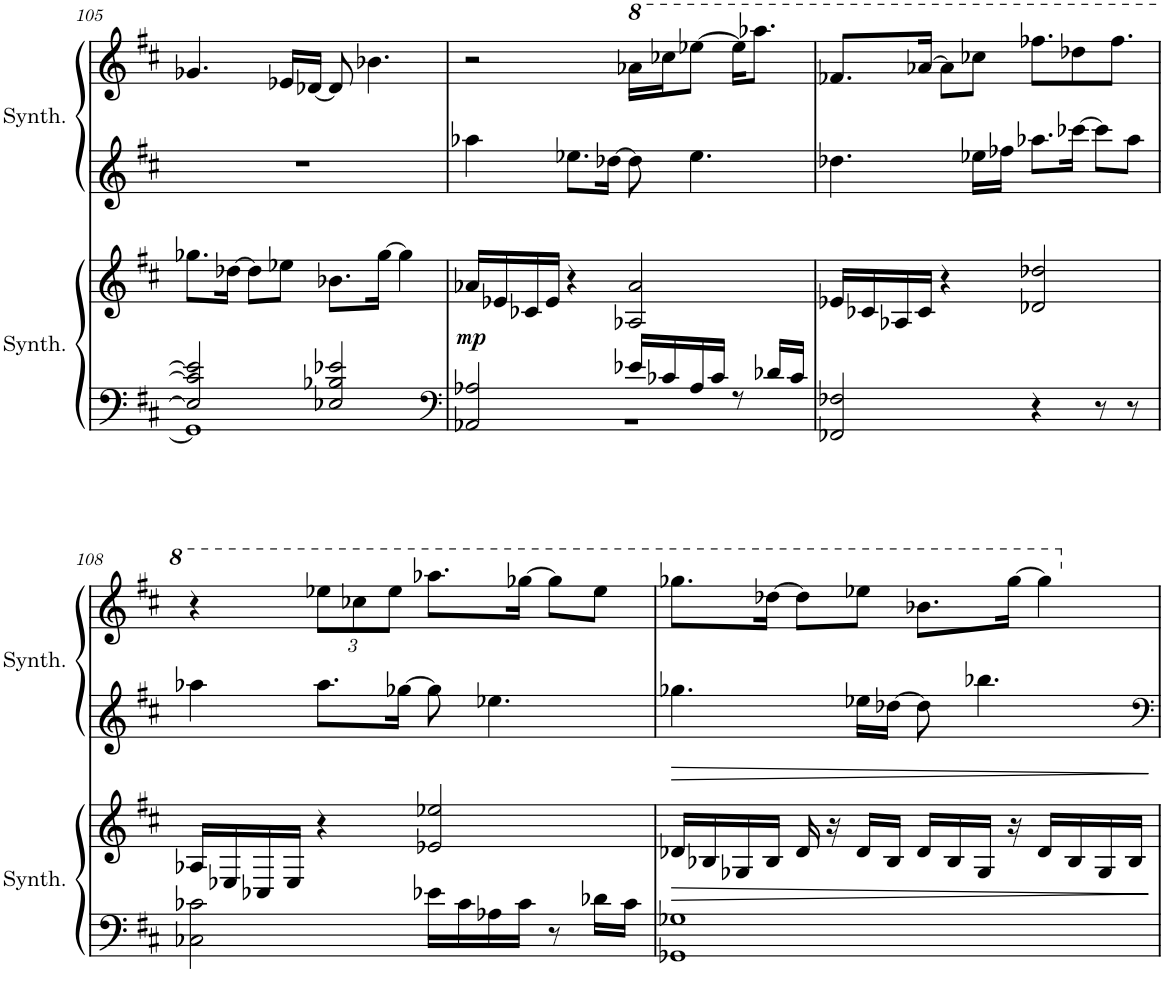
**kern	**kern	**dynam	**kern	**kern
*part2	*part2	*part2	*part1	*part1
*staff4	*staff3	*staff3/4	*staff2	*staff1
*I"Square Synthesizer	*	*	*I"Square Synthesizer	*
*I'Synth.	*	*	*I'Synth.	*
!!LO:PB:g=z
*clefF4	*clefG2	*	*clefG2	*clefG2
*k[f#c#]	*k[f#c#]	*	*k[f#c#]	*k[f#c#]
*M4/4	*M4/4	*	*M4/4	*M4/4
=105	=105	=105	=105	=105
*^	*	*	*	*
2E-/] 2c-/] 2e-/]	1GG-]	8.gg-X\L	.	1r	4.g-X/
.	.	[16dd-X\Jk	.	.	.
.	.	8dd-\L]	.	.	.
.	.	8ee-X\J	.	.	16e-X/LL
.	.	.	.	.	[16d-X/JJ
2E-X/ 2B-X/ 2e-X/	.	8.b-X\L	.	.	8d-/]
.	.	.	.	.	4.b-X\
.	.	[16gg-\Jk	.	.	.
.	.	4gg-\]	.	.	.
=106	=106	=106	=106	=106	=106
*clefF4	*	*	*	*	*
!	!	!	!LO:DY:b	!	!
2AA-X/ 2A-X/	1r	16a-X/LL	mp	4aa-X\	2r
.	.	16e-X/	.	.	.
.	.	16c-X/	.	.	.
.	.	16e-/JJ	.	.	.
.	.	4r	.	8.ee-X\L	.
.	.	.	.	[16dd-X\Jk	.
*	*	*	*	*	*8va
16e-X/LL	.	2A-X/ 2a-/	.	8dd-\]	16aa-X\LL
16c-X/	.	.	.	.	16ccc-X\J
16A-/	.	.	.	4.ee-\	[8eee-X\J
16c-/JJ	.	.	.	.	.
8r	.	.	.	.	16eee-\KL]
.	.	.	.	.	8.aaa-X\J
16d-X/LL	.	.	.	.	.
16c-/JJ	.	.	.	.	.
*v	*v	*	*	*	*
=107	=107	=107	=107	=107
2FF-X/ 2F-X/	16e-X/LL	.	4.dd-X\	8.ff-X/L
.	16c-X/	.	.	.
.	16A-X/	.	.	.
.	16c-/JJ	.	.	[16aa-X/Jk
.	4r	.	.	8aa-\L]
.	.	.	16ee-X\LL	8ccc-X\J
.	.	.	16ff-X\JJ	.
4r	2d-X/ 2dd-X/	.	8.aa-X\L	8.fff-X\L
.	.	.	[16ccc-X\Jk	8ddd-X\
8r	.	.	8ccc-\L]	.
.	.	.	.	8.fff-\J
8r	.	.	8aa-\J	.
!!LO:LB:g=z
=108	=108	=108	=108	=108
2C-X\ 2c-X\	16A-X/LL	.	4aa-X\	4r
.	16E-X/	.	.	.
.	16C-X/	.	.	.
.	16E-/JJ	.	.	.
*	*	*	*	*Xbrackettup
.	4r	.	8.aa-\L	12eee-X\L
.	.	.	.	12ccc-X\
.	.	.	.	12eee-\J
.	.	.	[16gg-X\Jk	.
16e-X\LL	2e-X/ 2ee-X/	.	8gg-\]	8.aaa-X\L
16c-\	.	.	.	.
16A-X\	.	.	4.ee-X\	.
16c-\JJ	.	.	.	[16ggg-X\Jk
8r	.	.	.	8ggg-\L]
16d-X\LL	.	.	.	8eee-\J
16c-\JJ	.	.	.	.
=109	=109	=109	=109	=109
!	!	!LO:HP:b	!	!
1GG-X 1G-X	16d-X/LL	>	4.gg-X\	8.ggg-X\L
.	16B-X/	.	.	.
.	16G-X/	.	.	.
.	16B-/JJ	.	.	[16ddd-X\Jk
.	16d-/	.	.	8ddd-\L]
.	16r	.	.	.
.	16d-/LL	.	16ee-X\LL	8eee-X\J
.	16B-/JJ	.	[16dd-X\JJ	.
.	16d-/LL	.	8dd-\]	8.bb-X\L
.	16B-/	.	.	.
.	16G-/JJ	.	4.bb-X\	.
.	16r	.	.	[16ggg-\Jk
.	16d-/LL	.	.	4ggg-\]
.	16B-/	.	.	.
.	16G-/	.	.	.
.	16B-/JJ	.	.	.
.	.	]	.	.
*	*	*	*	*X8va
=	=	=	=	=
*-	*-	*-	*-	*-
